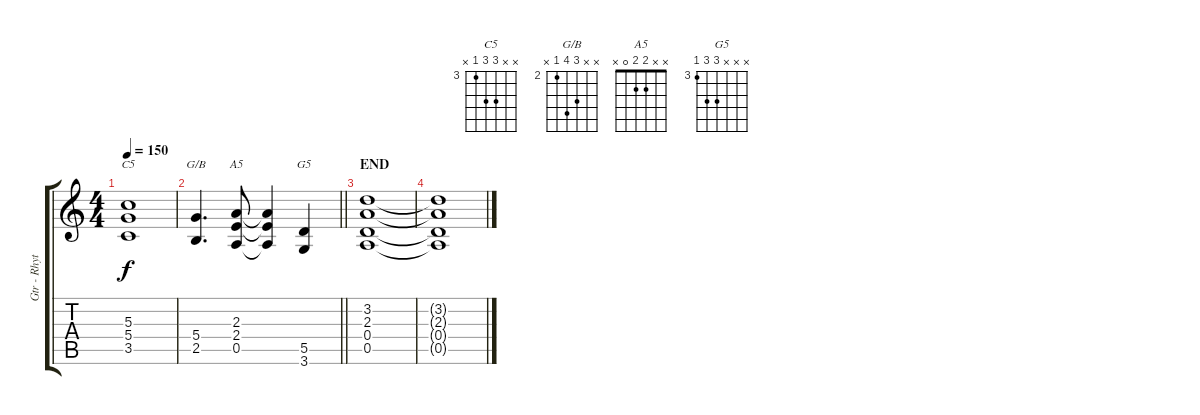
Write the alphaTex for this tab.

\track ("Gtr - Rhythm" "Gtr - Rhyt") {instrument overdrivenguitar}
\staff {score tabs}
\tuning (E4 B3 G3 D3 A2 E2) {hide}
\chord ("C5" x x 5 5 3 x) {firstfret 3}
\chord ("G/B" x x 4 5 2 x) {firstfret 2}
\chord ("A5" x x 2 2 0 x)
\chord ("G5" x x x 5 5 3) {firstfret 3}
\ts (4 4)
\tempo 150
\clef g2
\ks c
(5.3 5.4 3.5).1{ch "C5" dy f} |
\barLineRight lightlight
(5.4 2.5).4{d ch "G/B"} (2.3 2.4 0.5).8{ch "A5"} (2.3{t} 2.4{t} 0.5{t}).4 (5.5 3.6).4{ch "G5"} |
\section ("" "END")
(3.2 2.3 0.4 0.5).1 |
(3.2{t} 2.3{t} 0.4{t} 0.5{t}).1
